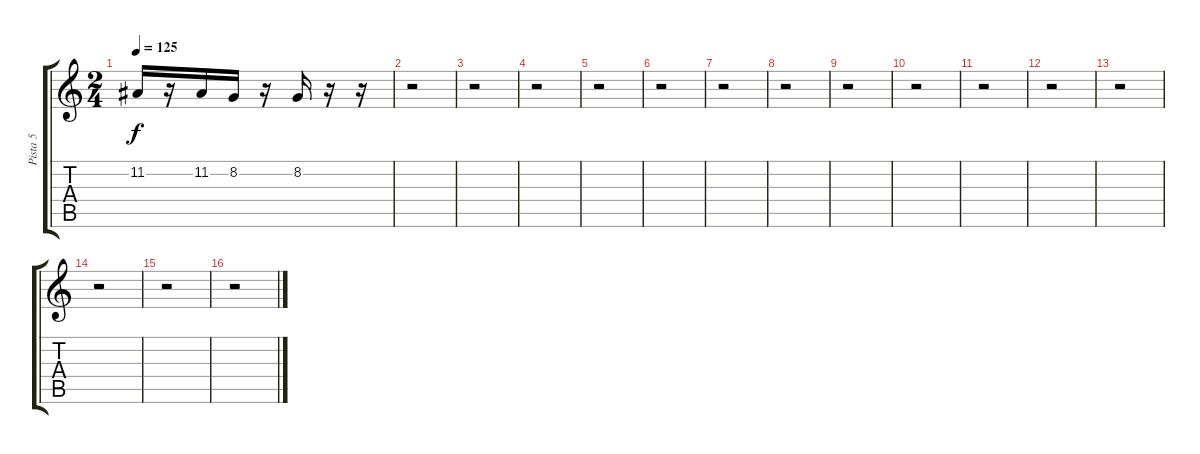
\track ("Pista 5" "Pista 5") {instrument brightacousticpiano}
\staff {score tabs}
\tuning (E4 B3 G3 D3 A2 E2) {hide}
\ts (2 4)
\tempo 125
\clef g2
\ks c
11.2.16{dy f} r.16 11.2.16 8.2.16 r.16 8.2.16 r.16 r.16 |
r.2 |
r.2 |
r.2 |
r.2 |
r.2 |
r.2 |
r.2 |
r.2 |
r.2 |
r.2 |
r.2 |
r.2 |
r.2 |
r.2 |
r.2
